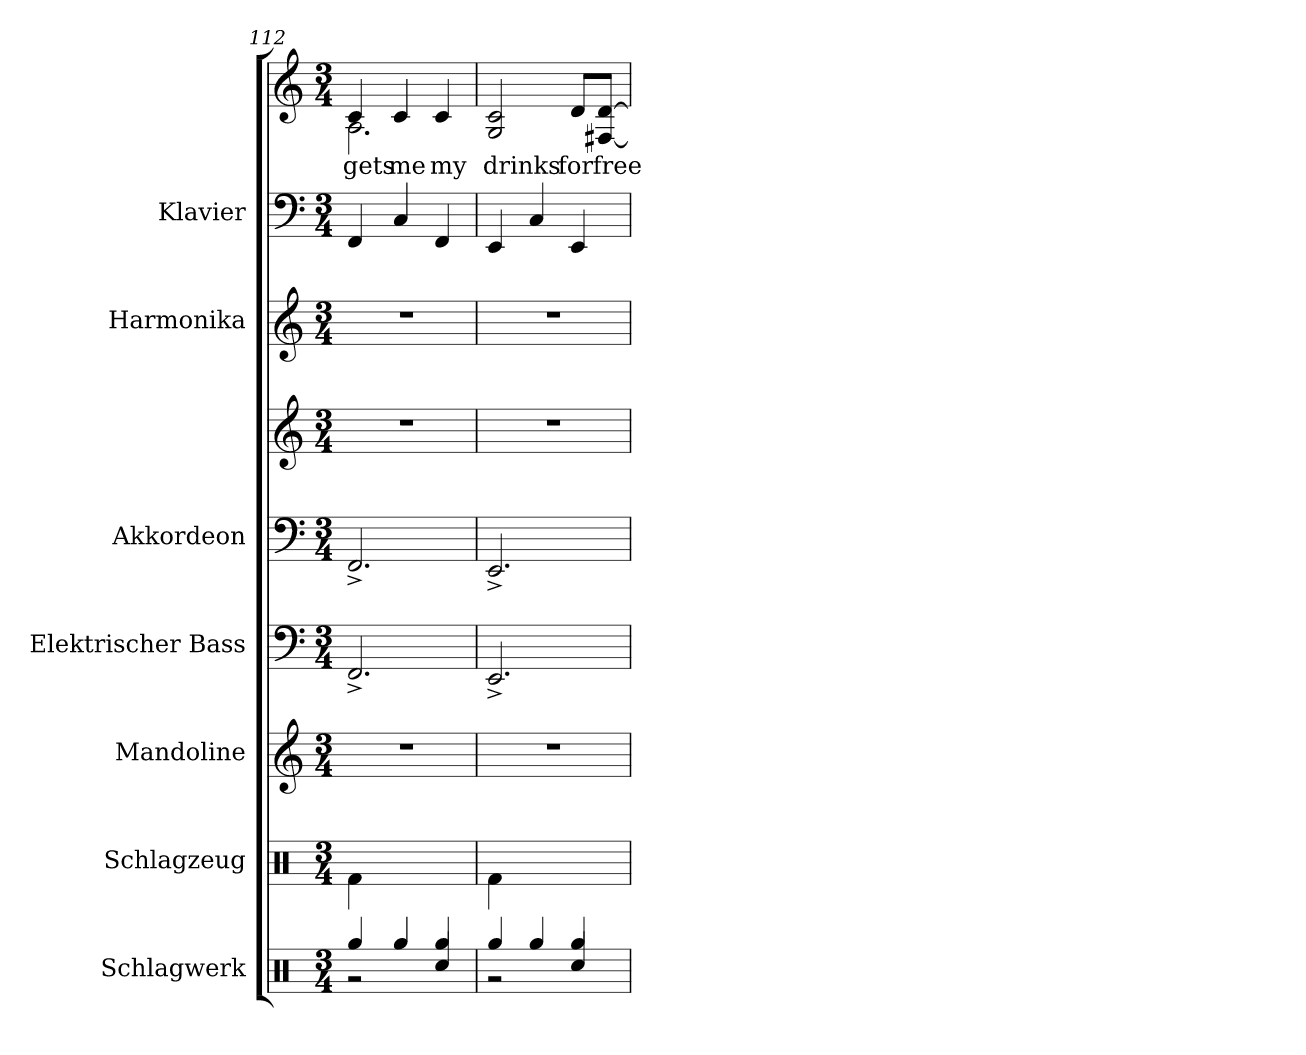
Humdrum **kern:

**kern	**kern	**kern	**kern	**kern	**kern	**kern	**kern	**kern	**text
*part7	*part6	*part5	*part4	*part3	*part3	*part2	*part1	*part1	*part1
*staff9	*staff8	*staff7	*staff6	*staff5	*staff4	*staff3	*staff2	*staff1	*staff1
*I"Schlagwerk	*I"Schlagzeug	*I"Mandoline	*I"Elektrischer Bass	*I"Akkordeon	*	*I"Harmonika	*I"Klavier	*	*
*I'Schlw.	*I'Schlgz.	*I'Mand.	*I'E-B.	*I'Akk.	*	*	*I'Klav.	*	*
*clefX	*clefX	*clefG2	*clefF4	*clefF4	*clefG2	*clefG2	*clefF4	*clefG2	*
*	*	*	*ITrd7c12	*	*	*	*	*	*
*k[]	*k[]	*k[]	*k[]	*k[]	*k[]	*k[]	*k[]	*k[]	*
*M3/4	*M3/4	*M3/4	*M3/4	*M3/4	*M3/4	*M3/4	*M3/4	*M3/4	*
=112	=112	=112	=112	=112	=112	=112	=112	=112	=112
*^	*^	*	*	*	*	*	*	*	*
!	!	!	!	!	!	!	!	!	!	!	!LO:LY:b
*	*	*	*	*	*	*	*	*	*	*^	*
4Rgg/	2r	2.ryy	4Rf\	2.r	2.FFF^/	2.FF^/	2.r	2.r	4FF/	4c/	2.A\	gets
!	!	!	!	!	!	!	!	!	!	!	!	!LO:LY:b
4Rgg/	.	.	2ryy	.	.	.	.	.	4C/	4c/	.	me
!	!	!	!	!	!	!	!	!	!	!	!	!LO:LY:b
4Rgg/	4Rcc/	.	.	.	.	.	.	.	4FF/	4c/	.	my
*	*	*	*	*	*	*	*	*	*	*v	*v	*
=113	=113	=113	=113	=113	=113	=113	=113	=113	=113	=113	=113
!	!	!	!	!	!	!	!	!	!	!	!LO:LY:b
4Rgg/	2r	2.ryy	4Rf\	2.r	2.EEE^/	2.EE^/	2.r	2.r	4EE/	2G/ 2c/	drinks
4Rgg/	.	.	2ryy	.	.	.	.	.	4C/	.	.
!	!	!	!	!	!	!	!	!	!	!	!LO:LY:b
4Rgg/	4Rcc/	.	.	.	.	.	.	.	4EE/	8d/L	for
!	!	!	!	!	!	!	!	!	!	!	!LO:LY:b
.	.	.	.	.	.	.	.	.	.	[8F#X/ [8d/J	free
*v	*v	*	*	*	*	*	*	*	*	*	*
*	*v	*v	*	*	*	*	*	*	*	*
=	=	=	=	=	=	=	=	=	=
*-	*-	*-	*-	*-	*-	*-	*-	*-	*-
